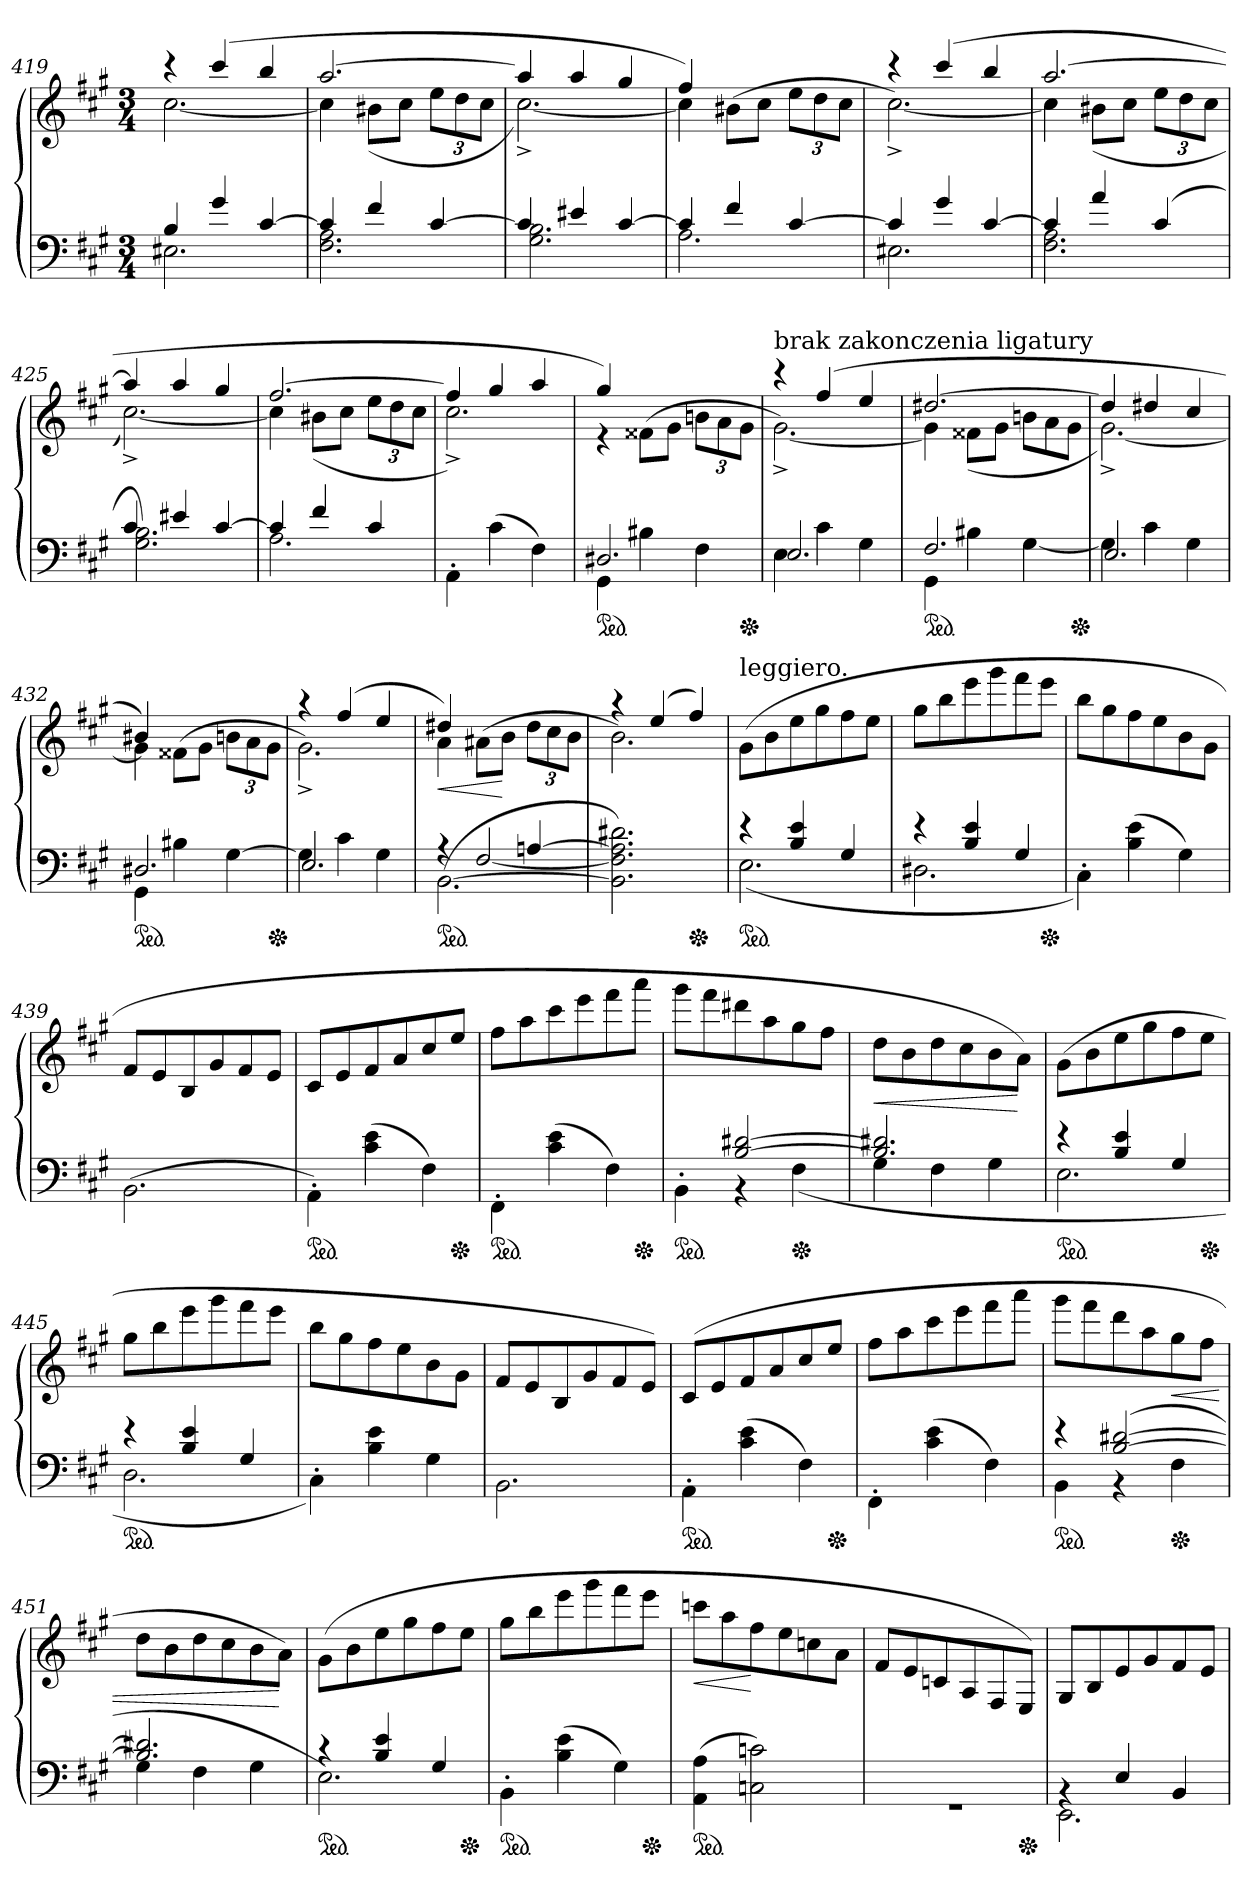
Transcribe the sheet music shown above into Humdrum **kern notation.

**kern	**kern	**dynam
*part1	*part1	*part1
*staff2	*staff1	*staff1/2
*clefF4	*clefG2	*
*k[f#c#g#]	*k[f#c#g#]	*
*M3/4	*M3/4	*
=419	=419	=419
*^	*^	*
4B	2.E#X	4rccc	[2.cc#	.
4g#	.	(>4ccc#	.	.
[4c#	.	4bb	.	.
=420	=420	=420	=420	=420
4c#]	2.F# 2.A	[2.aa	4cc#]	.
4f#	.	.	(>8b#XL	.
.	.	.	8cc#J	.
[4c#	.	.	12eeL	.
.	.	.	12dd	.
.	.	.	12cc#J	.
=421	=421	=421	=421	=421
4c#]	2.G# 2.B	4aa]	[2.cc#^)	.
4e#X	.	4aa	.	.
[4c#	.	4gg#	.	.
=422	=422	=422	=422	=422
4c#]	2.A	4ff#)	4cc#]	.
4f#	.	2rcccyy	(>8b#XL	.
.	.	.	8cc#J	.
[4c#	.	.	12eeL	.
.	.	.	12dd	.
.	.	.	12cc#J	.
=423	=423	=423	=423	=423
4c#]	2.E#X	4rccc	[2.cc#^)	.
4g#	.	(>4ccc#	.	.
[4c#	.	4bb	.	.
=424	=424	=424	=424	=424
4c#]	2.F# 2.A	[2.aa	4cc#]	.
4a	.	.	(>8b#XL	.
.	.	.	8cc#J	.
(>4c#	.	.	12eeL	.
.	.	.	12dd	.
.	.	.	12cc#J	.
=425	=425	=425	=425	=425
4c#	2.G# 2.B)	4aa]	[2.cc#^)	.
4e#X	.	4aa	.	.
[4c#	.	4gg#	.	.
=426	=426	=426	=426	=426
4c#]	2.A	[2.ff#	4cc#]	.
4f#	.	.	(>8b#XL	.
.	.	.	8cc#J	.
4c#	.	.	12eeL	.
.	.	.	12dd	.
.	.	.	12cc#J	.
*v	*v	*	*	*
=427	=427	=427	=427
4AA'\	4ff#]	2.cc#^)	.
(4c#	4gg#	.	.
4F#)	4aa	.	.
=428	=428	=428	=428
*^	*	*	*
!LO:TX:b:t=legato.	!	!	!	!
*ped	*	*	*	*
4GG#\	2.D#X/	4gg#)	4re	.
4B#X\	.	2reeeyy	(>8f##X\L	.
.	.	.	8g#J	.
4F#\	.	.	12bn\L	.
.	.	.	12a	.
*Xped	*	*	*	*
.	.	.	12g#J	.
=429	=429	=429	=429	=429
!	!	!LO:TX:a:t=brak zakonczenia ligatury	!	!
4E\	2.E/	4rccc	[2.g#^)	.
4c#\	.	(>4ff#	.	.
4G#\	.	4ee	.	.
=430	=430	=430	=430	=430
*ped	*	*	*	*
2.F#	4GG#	[2.dd#X	4g#]	.
.	4B#X	.	(>8f##XL	.
.	.	.	8g#J	.
*	*	*	*Xtuplet	*
.	[4G#	.	12bnL	.
.	.	.	12a	.
.	.	.	12g#J	.
*Xped	*	*	*	*
=431	=431	=431	=431	=431
4G#\]	2.E/	4dd#]	[2.g#^)	.
4c#\	.	4dd#X	.	.
4G#\	.	4cc#	.	.
=432	=432	=432	=432	=432
*ped	*	*	*	*
4GG#\	2.D#X/	4b#X)	4g#]	.
4B#X\	.	2raayy	(>8f##X\L	.
.	.	.	8g#J	.
*	*	*	*tuplet	*
[4G#\	.	.	12bnL	.
.	.	.	12a	.
.	.	.	12g#\J	.
*Xped	*	*	*	*
=433	=433	=433	=433	=433
4G#\]	2.E/	4raa	2.g#^)	.
4c#\	.	(>4ff#	.	.
4G#\	.	4ee	.	.
=434	=434	=434	=434	=434
*	*^	*	*	*
*ped	*	*	*	*	*
2reyy	4rA	(>[2.BB\	4dd#X)	4a	<
.	[2F#/	.	2rcccyy	(>8a#X\L	.
.	.	.	.	8bJ	[
[4An	.	.	.	12dd#L	.
.	.	.	.	12cc#	.
.	.	.	.	12bJ	.
*v	*v	*v	*	*	*
=435	=435	=435	=435
2.BB] 2.F#] 2.A] 2.d#X)	4raa	2.b)	.
.	(4ee	.	.
*Xped	*	*	*
.	4ff#)	.	.
*	*v	*v	*
=436	=436	=436
*^	*	*
!	!	!LO:TX:a:t=leggiero.	!
*ped	*	*	*
4re	(<2.E	(>8g#L	.
.	.	8b	.
4B 4e	.	8ee	.
.	.	8gg#	.
4G#	.	8ff#	.
.	.	8eeJ	.
=437	=437	=437	=437
4re	2.D#X	8gg#L	.
.	.	8bb	.
4B 4e	.	8eee	.
.	.	8ggg#	.
4G#	.	8fff#	.
*Xped	*	*	*
.	.	8eeeJ	.
*v	*v	*	*
=438	=438	=438
4C#'\)	8bbL	.
.	8gg#	.
(4B 4e	8ff#	.
.	8ee	.
4G#)	8b	.
.	8g#J	.
=439	=439	=439
(2.BB\	8f#L	.
.	8e	.
.	8B	.
.	8g#	.
.	8f#	.
.	8eJ	.
=440	=440	=440
*ped	*	*
4AA'\)	8c#L	.
.	8e	.
(>4c# 4e	8f#	.
.	8a	.
4F#)	8cc#	.
*Xped	*	*
.	8eeJ	.
=441	=441	=441
*ped	*	*
4FF#'\	8ff#L	.
.	8aa	.
(4c# 4e	8ccc#	.
.	8eee	.
4F#)	8fff#	.
*Xped	*	*
.	8aaaJ	.
=442	=442	=442
*^	*	*
*ped	*	*	*
4rcyy	4BB'>\	8ggg#L	.
.	.	8fff#	.
[2B [2d#X	4rBB	8ddd#X	.
.	.	8aa	.
*Xped	*	*	*
.	(<4F#	8gg#	.
.	.	8ff#J	.
=443	=443	=443	=443
!	!	!	!LO:HP:b
2.B] 2.d#X]	4G#	8ddL	<
.	.	8b	.
.	4F#	8dd	.
.	.	8cc#	.
.	4G#	8b	.
.	.	8aJ)	[
=444	=444	=444	=444
*ped	*	*	*
4re	2.E	(>8g#L	.
.	.	8b	.
4B 4e	.	8ee	.
.	.	8gg#	.
4G#	.	8ff#	.
*Xped	*	*	*
.	.	8eeJ	.
=445	=445	=445	=445
*ped	*	*	*
4re	2.D	8gg#L	.
.	.	8bb	.
4B 4e	.	8eee	.
.	.	8ggg#	.
4G#	.	8fff#	.
.	.	8eeeJ	.
*v	*v	*	*
=446	=446	=446
4C#'\)	8bbL	.
.	8gg#	.
4B 4e	8ff#	.
.	8ee	.
4G#	8b	.
.	8g#J	.
=447	=447	=447
2.BB\	8f#L	.
.	8e	.
.	8B	.
.	8g#	.
.	8f#	.
.	8eJ)	.
=448	=448	=448
*ped	*	*
4AA'\	(>8c#L	.
.	8e	.
(4c# 4e	8f#	.
.	8a	.
4F#)	8cc#	.
*Xped	*	*
.	8eeJ	.
=449	=449	=449
4FF#'\	8ff#L	.
.	8aa	.
(4c# 4e	8ccc#	.
.	8eee	.
4F#)	8fff#	.
.	8aaaJ	.
=450	=450	=450
*^	*	*
*ped	*	*	*
4re	4BB	8ggg#L	.
.	.	8fff#	.
(<[2B [2d#X	4rBB	8ddd	.
.	.	8aa	.
!	!	!	!LO:HP:b
*Xped	*	*	*
.	4F#	8gg#	<
.	.	8ff#J	.
=451	=451	=451	=451
2.B] 2.d#X]	4G#	8ddL	.
.	.	8b	.
.	4F#	8dd	.
.	.	8cc#	.
.	4G#	8b	.
.	.	8aJ)	[
=452	=452	=452	=452
*ped	*	*	*
4rc	2.E)	(>8g#L	.
.	.	8b	.
4B 4e	.	8ee	.
.	.	8gg#	.
4G#	.	8ff#	.
*Xped	*	*	*
.	.	8eeJ	.
*v	*v	*	*
=453	=453	=453
*ped	*	*
4BB'\	8gg#L	.
.	8bb	.
(4B 4e	8eee	.
.	8ggg#	.
4G#)	8fff#	.
*Xped	*	*
.	8eeeJ	.
=454	=454	=454
!	!	!LO:HP:b
*ped	*	*
(4AA 4A	8cccnL	<
.	8aa	.
2Cn 2cn)	8ff#	[
.	8ee	.
.	8ccn	.
.	8aJ	.
=455	=455	=455
2.rGG	8f#L	.
.	8e	.
.	8cn	.
.	8A/	.
.	8F#/	.
*Xped	*	*
.	8E/J)	.
=456	=456	=456
*^	*	*
4rBB	2.EE	8G#/L	.
.	.	8B/	.
4E	.	8e	.
.	.	8g#	.
4BB	.	8f#	.
.	.	8eJ	.
*v	*v	*	*
=	=	=
*-	*-	*-
